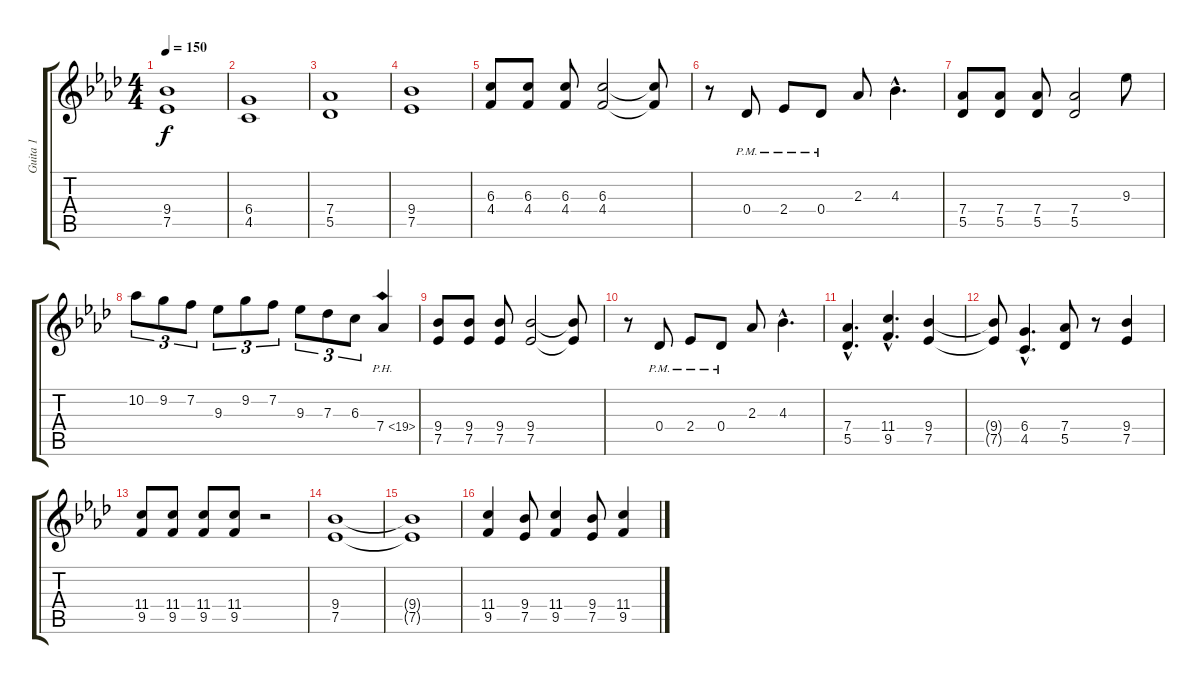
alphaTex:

\track ("Guita 1" "Guita 1") {instrument overdrivenguitar}
\staff {score tabs}
\tuning (Eb4 Bb3 Gb3 Db3 Ab2 Eb2) {hide}
\ts (4 4)
\tempo 150
\clef g2
\ks fminor
(9.4 7.5).1{dy f} |
(6.4 4.5).1 |
(7.4 5.5).1 |
(9.4 7.5).1 |
(6.3 4.4).8 (6.3 4.4).8 (6.3 4.4).8 (6.3 4.4).2 (6.3{t} 4.4{t}).8 |
r.8 0.4{pm}.8 2.4{pm}.8 0.4{pm}.8 2.3.8 4.3{hac}.4{d} |
(7.4 5.5).8 (7.4 5.5).8 (7.4 5.5).8 (7.4 5.5).2 9.3.8 |
10.2.8{tu (3 2)} 9.2.8{tu (3 2)} 7.2.8{tu (3 2)} 9.3.8{tu (3 2)} 9.2.8{tu (3 2)} 7.2.8{tu (3 2)} 9.3.8{tu (3 2)} 7.3.8{tu (3 2)} 6.3.8{tu (3 2)} 7.4{ph 12}.4 |
(9.4 7.5).8 (9.4 7.5).8 (9.4 7.5).8 (9.4 7.5).2 (9.4{t} 7.5{t}).8 |
r.8 0.4{pm}.8 2.4{pm}.8 0.4{pm}.8 2.3.8 4.3{hac}.4{d} |
(7.4{hac} 5.5{hac}).4{d} (11.4{hac} 9.5{hac}).4{d} (9.4 7.5).4 |
(9.4{t} 7.5{t}).8 (6.4{hac} 4.5{hac}).4{d} (7.4 5.5).8 r.8 (9.4 7.5).4 |
(11.4 9.5).8 (11.4 9.5).8 (11.4 9.5).8 (11.4 9.5).8 r.2 |
(9.4 7.5).1 |
(9.4{t} 7.5{t}).1 |
(11.4 9.5).4 (9.4 7.5).8 (11.4 9.5).4 (9.4 7.5).8 (11.4 9.5).4
